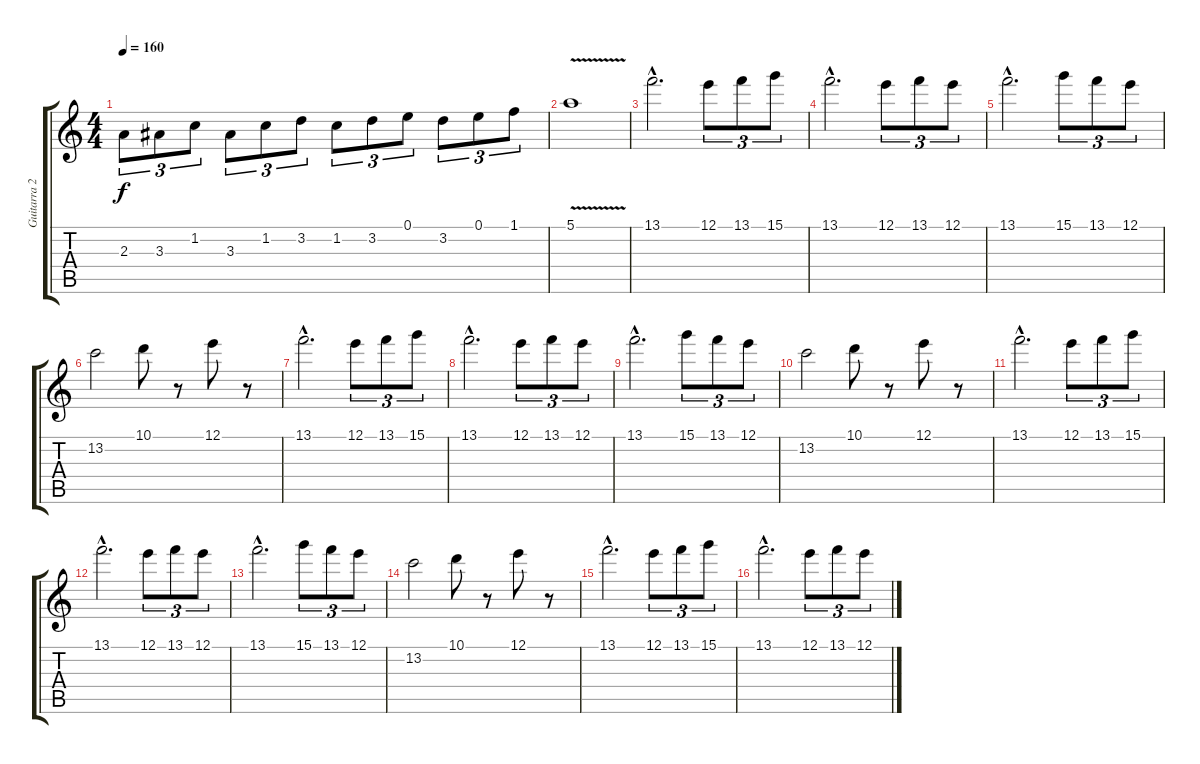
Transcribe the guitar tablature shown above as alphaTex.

\track ("Guitarra 2" "Guitarra 2") {instrument overdrivenguitar}
\staff {score tabs}
\tuning (E4 B3 G3 D3 A2 E2) {hide}
\ts (4 4)
\tempo 160
\clef g2
\ks c
2.3.8{tu (3 2) dy f} 3.3.8{tu (3 2)} 1.2.8{tu (3 2)} 3.3.8{tu (3 2)} 1.2.8{tu (3 2)} 3.2.8{tu (3 2)} 1.2.8{tu (3 2)} 3.2.8{tu (3 2)} 0.1.8{tu (3 2)} 3.2.8{tu (3 2)} 0.1.8{tu (3 2)} 1.1.8{tu (3 2)} |
5.1{v}.1 |
13.1{hac}.2{d} 12.1.8{tu (3 2)} 13.1.8{tu (3 2)} 15.1.8{tu (3 2)} |
13.1{hac}.2{d} 12.1.8{tu (3 2)} 13.1.8{tu (3 2)} 12.1.8{tu (3 2)} |
13.1{hac}.2{d} 15.1.8{tu (3 2)} 13.1.8{tu (3 2)} 12.1.8{tu (3 2)} |
13.2.2 10.1.8 r.8 12.1.8 r.8 |
13.1{hac}.2{d} 12.1.8{tu (3 2)} 13.1.8{tu (3 2)} 15.1.8{tu (3 2)} |
13.1{hac}.2{d} 12.1.8{tu (3 2)} 13.1.8{tu (3 2)} 12.1.8{tu (3 2)} |
13.1{hac}.2{d} 15.1.8{tu (3 2)} 13.1.8{tu (3 2)} 12.1.8{tu (3 2)} |
13.2.2 10.1.8 r.8 12.1.8 r.8 |
13.1{hac}.2{d} 12.1.8{tu (3 2)} 13.1.8{tu (3 2)} 15.1.8{tu (3 2)} |
13.1{hac}.2{d} 12.1.8{tu (3 2)} 13.1.8{tu (3 2)} 12.1.8{tu (3 2)} |
13.1{hac}.2{d} 15.1.8{tu (3 2)} 13.1.8{tu (3 2)} 12.1.8{tu (3 2)} |
13.2.2 10.1.8 r.8 12.1.8 r.8 |
13.1{hac}.2{d} 12.1.8{tu (3 2)} 13.1.8{tu (3 2)} 15.1.8{tu (3 2)} |
13.1{hac}.2{d} 12.1.8{tu (3 2)} 13.1.8{tu (3 2)} 12.1.8{tu (3 2)}
